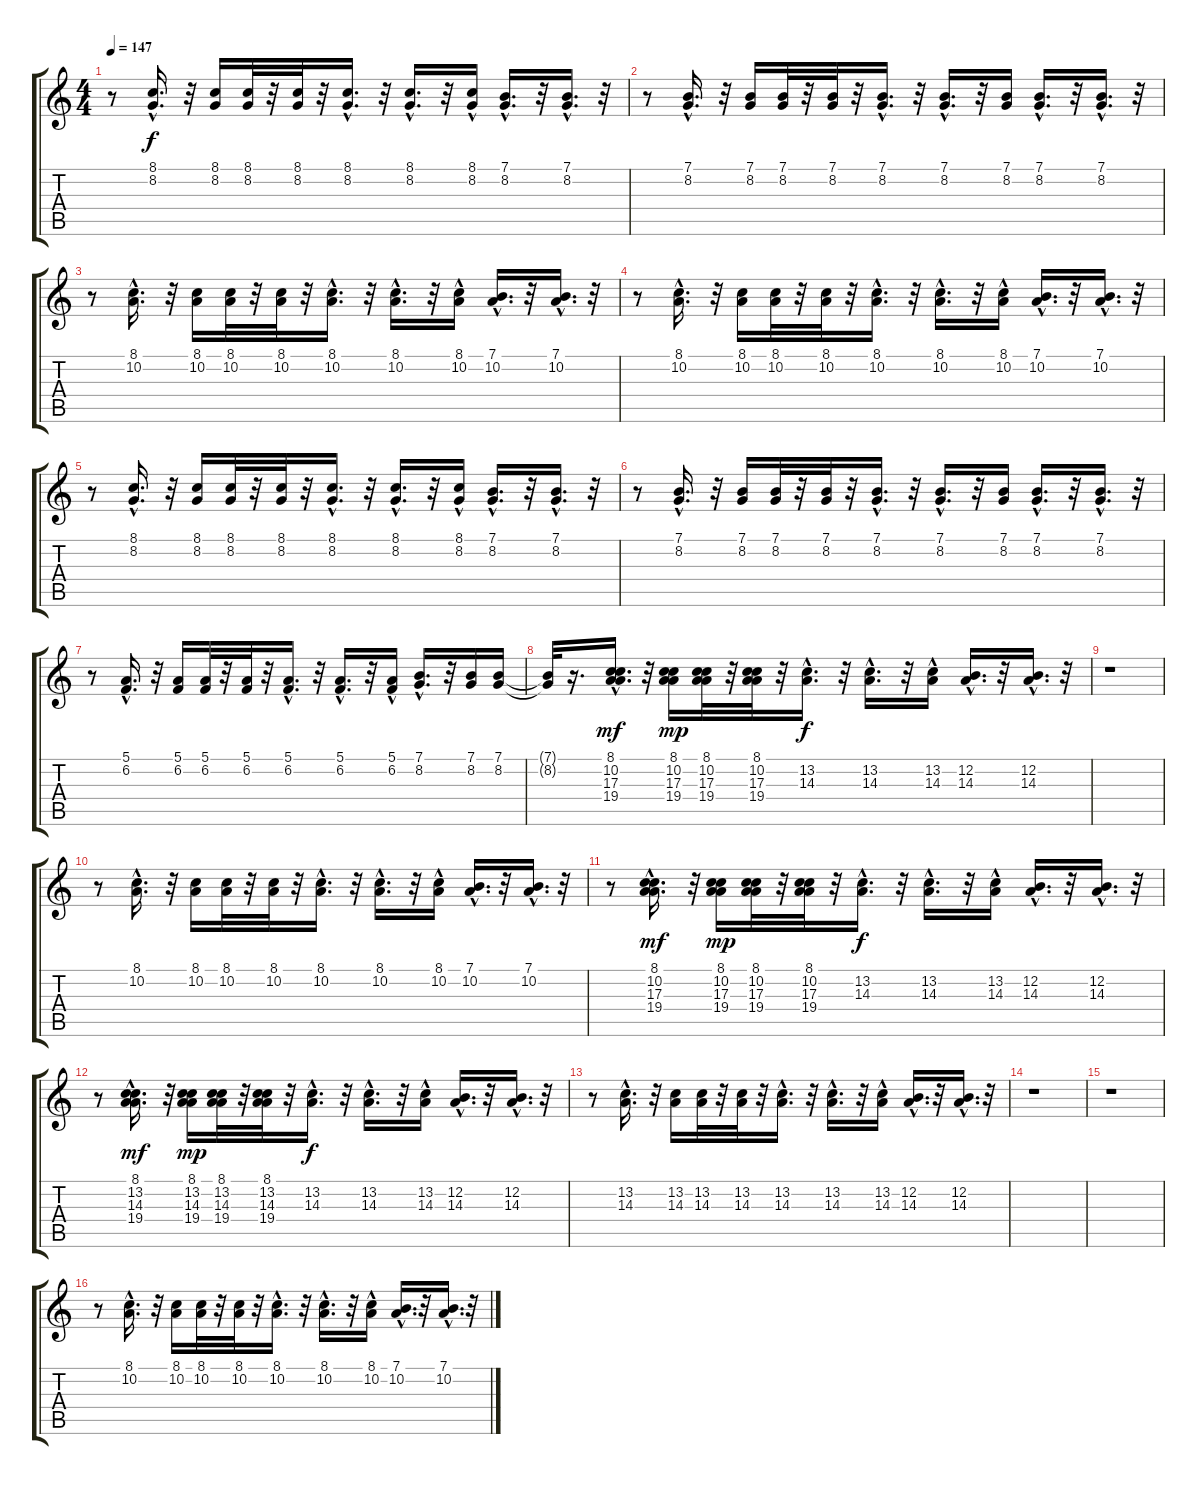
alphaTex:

\track "" {instrument lead2sawtooth}
\staff {score tabs}
\tuning (E4 B3 G3 D3 A2 E2) {hide}
\ts (4 4)
\tempo 147
\clef g2
\ks c
r.8{dy f} (8.1{hac} 8.2{hac}).16{d} r.32 (8.1 8.2).16 (8.1 8.2).32 r.32 (8.1 8.2).32 r.32 (8.1{hac} 8.2{hac}).16{d} r.32 (8.1{hac} 8.2{hac}).16{d} r.32 (8.1{hac} 8.2).16 (7.1{hac} 8.2{hac}).16{d} r.32 (7.1{hac} 8.2{hac}).16{d} r.32 |
r.8 (7.1{hac} 8.2{hac}).16{d} r.32 (7.1 8.2).16 (7.1 8.2).32 r.32 (7.1 8.2).32 r.32 (7.1{hac} 8.2{hac}).16{d} r.32 (7.1{hac} 8.2{hac}).16{d} r.32 (7.1 8.2).16 (7.1{hac} 8.2{hac}).16{d} r.32 (7.1{hac} 8.2{hac}).16{d} r.32 |
r.8 (8.1{hac} 10.2{hac}).16{d} r.32 (8.1 10.2).16 (8.1 10.2).32 r.32 (8.1 10.2).32 r.32 (8.1{hac} 10.2{hac}).16{d} r.32 (8.1{hac} 10.2{hac}).16{d} r.32 (8.1{hac} 10.2).16 (7.1{hac} 10.2{hac}).16{d} r.32 (7.1{hac} 10.2{hac}).16{d} r.32 |
r.8 (8.1{hac} 10.2{hac}).16{d} r.32 (8.1 10.2).16 (8.1 10.2).32 r.32 (8.1 10.2).32 r.32 (8.1{hac} 10.2{hac}).16{d} r.32 (8.1{hac} 10.2{hac}).16{d} r.32 (8.1{hac} 10.2).16 (7.1{hac} 10.2{hac}).16{d} r.32 (7.1{hac} 10.2{hac}).16{d} r.32 |
r.8 (8.1{hac} 8.2{hac}).16{d} r.32 (8.1 8.2).16 (8.1 8.2).32 r.32 (8.1 8.2).32 r.32 (8.1{hac} 8.2{hac}).16{d} r.32 (8.1{hac} 8.2{hac}).16{d} r.32 (8.1{hac} 8.2).16 (7.1{hac} 8.2{hac}).16{d} r.32 (7.1{hac} 8.2{hac}).16{d} r.32 |
r.8 (7.1{hac} 8.2{hac}).16{d} r.32 (7.1 8.2).16 (7.1 8.2).32 r.32 (7.1 8.2).32 r.32 (7.1{hac} 8.2{hac}).16{d} r.32 (7.1{hac} 8.2{hac}).16{d} r.32 (7.1 8.2).16 (7.1{hac} 8.2{hac}).16{d} r.32 (7.1{hac} 8.2{hac}).16{d} r.32 |
r.8 (5.1{hac} 6.2{hac}).16{d} r.32 (5.1 6.2).16 (5.1 6.2).32 r.32 (5.1 6.2).32 r.32 (5.1{hac} 6.2{hac}).16{d} r.32 (5.1{hac} 6.2{hac}).16{d} r.32 (5.1{hac} 6.2{hac}).16 (7.1{hac} 8.2{hac}).16{d} r.32 (7.1 8.2).16 (7.1 8.2).16 |
(7.1{t} 8.2{t}).32 r.16{d} (8.1{hac} 10.2{hac} 17.3{hac} 19.4{hac}).16{d dy mf} r.32 (8.1 10.2 17.3 19.4).16{dy mp} (8.1 10.2 17.3 19.4).32 r.32 (8.1 10.2 17.3 19.4).32 r.32 (13.2{hac} 14.3{hac}).16{d dy f} r.32 (13.2{hac} 14.3{hac}).16{d} r.32 (13.2{hac} 14.3).16 (12.2{hac} 14.3{hac}).16{d} r.32 (12.2{hac} 14.3{hac}).16{d} r.32 |
r.1 |
r.8 (8.1{hac} 10.2{hac}).16{d} r.32 (8.1 10.2).16 (8.1 10.2).32 r.32 (8.1 10.2).32 r.32 (8.1{hac} 10.2{hac}).16{d} r.32 (8.1{hac} 10.2{hac}).16{d} r.32 (8.1{hac} 10.2).16 (7.1{hac} 10.2{hac}).16{d} r.32 (7.1{hac} 10.2{hac}).16{d} r.32 |
r.8 (8.1{hac} 10.2{hac} 17.3{hac} 19.4{hac}).16{d dy mf} r.32 (8.1 10.2 17.3 19.4).16{dy mp} (8.1 10.2 17.3 19.4).32 r.32 (8.1 10.2 17.3 19.4).32 r.32 (13.2{hac} 14.3{hac}).16{d dy f} r.32 (13.2{hac} 14.3{hac}).16{d} r.32 (13.2{hac} 14.3).16 (12.2{hac} 14.3{hac}).16{d} r.32 (12.2{hac} 14.3{hac}).16{d} r.32 |
r.8 (8.1{hac} 13.2{hac} 14.3{hac} 19.4{hac}).16{d dy mf} r.32 (8.1 13.2 14.3 19.4).16{dy mp} (8.1 13.2 14.3 19.4).32 r.32 (8.1 13.2 14.3 19.4).32 r.32 (13.2{hac} 14.3{hac}).16{d dy f} r.32 (13.2{hac} 14.3{hac}).16{d} r.32 (13.2{hac} 14.3).16 (12.2{hac} 14.3{hac}).16{d} r.32 (12.2{hac} 14.3{hac}).16{d} r.32 |
r.8 (13.2{hac} 14.3{hac}).16{d} r.32 (13.2 14.3).16 (13.2 14.3).32 r.32 (13.2 14.3).32 r.32 (13.2{hac} 14.3{hac}).16{d} r.32 (13.2{hac} 14.3{hac}).16{d} r.32 (13.2{hac} 14.3).16 (12.2{hac} 14.3{hac}).16{d} r.32 (12.2{hac} 14.3{hac}).16{d} r.32 |
r.1 |
r.1 |
r.8 (8.1{hac} 10.2{hac}).16{d} r.32 (8.1 10.2).16 (8.1 10.2).32 r.32 (8.1 10.2).32 r.32 (8.1{hac} 10.2{hac}).16{d} r.32 (8.1{hac} 10.2{hac}).16{d} r.32 (8.1{hac} 10.2).16 (7.1{hac} 10.2{hac}).16{d} r.32 (7.1{hac} 10.2{hac}).16{d} r.32
